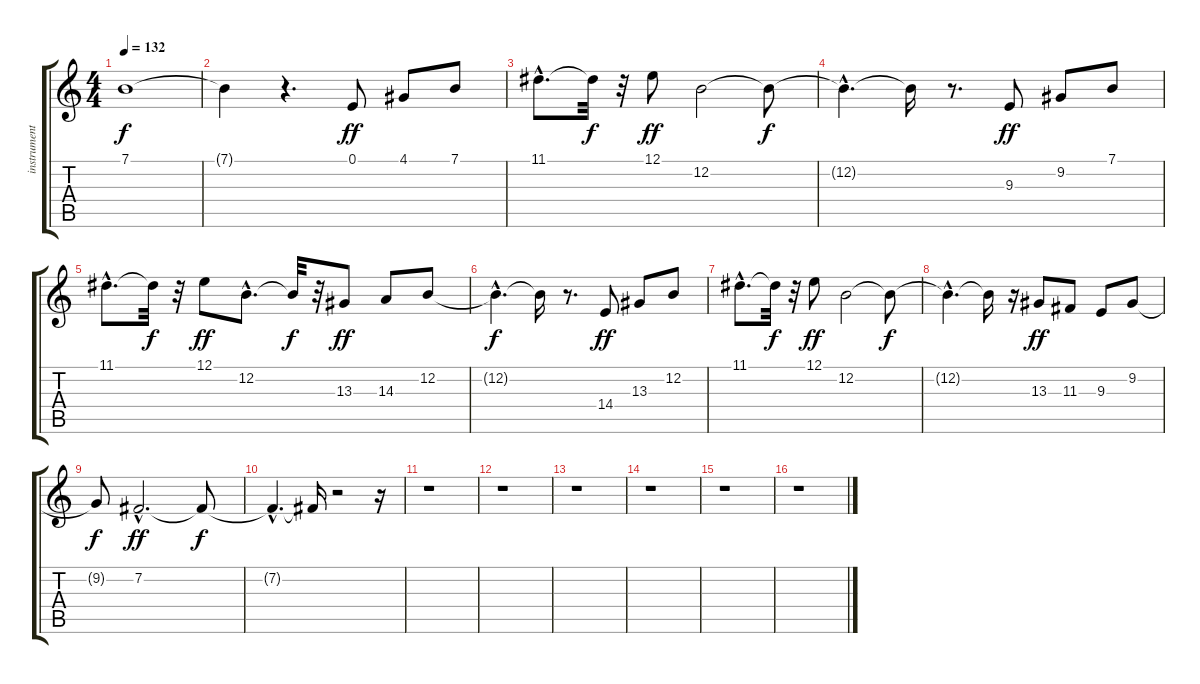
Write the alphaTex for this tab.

\track ("instrument trad." "instrument") {instrument shamisen}
\staff {score tabs}
\tuning (E4 B3 G3 D3 A2 E2) {hide}
\ts (4 4)
\tempo 132
\clef g2
\ks c
7.1{t}.1{dy f} |
7.1{t}.4 r.4{d} 0.1.8{dy ff} 4.1.8 7.1.8 |
11.1{hac}.8{d} 11.1{t}.32{dy f} r.32 12.1.8{dy ff} 12.2.2 12.2{t}.8{dy f} |
12.2{hac t}.4{d} 12.2{t}.16 r.8{d} 9.3.8{dy ff} 9.2.8 7.1.8 |
11.1{hac}.8{d} 11.1{t}.32{dy f} r.32 12.1.8{dy ff} 12.2{hac}.8{d} 12.2{t}.32{dy f} r.32 13.3.8{dy ff} 14.3.8 12.2.8 |
12.2{hac t}.4{d dy f} 12.2{t}.16 r.8{d} 14.4.8{dy ff} 13.3.8 12.2.8 |
11.1{hac}.8{d} 11.1{t}.32{dy f} r.32 12.1.8{dy ff} 12.2.2 12.2{t}.8{dy f} |
12.2{hac t}.4{d} 12.2{t}.16 r.16 13.3.8{dy ff} 11.3.8 9.3.8 9.2.8 |
9.2{t}.8{dy f} 7.2{hac}.2{d dy ff} 7.2{t}.8{dy f} |
7.2{hac t}.4{d} 7.2{t}.16 r.2 r.16 |
r.1 |
r.1 |
r.1 |
r.1 |
r.1 |
r.1
